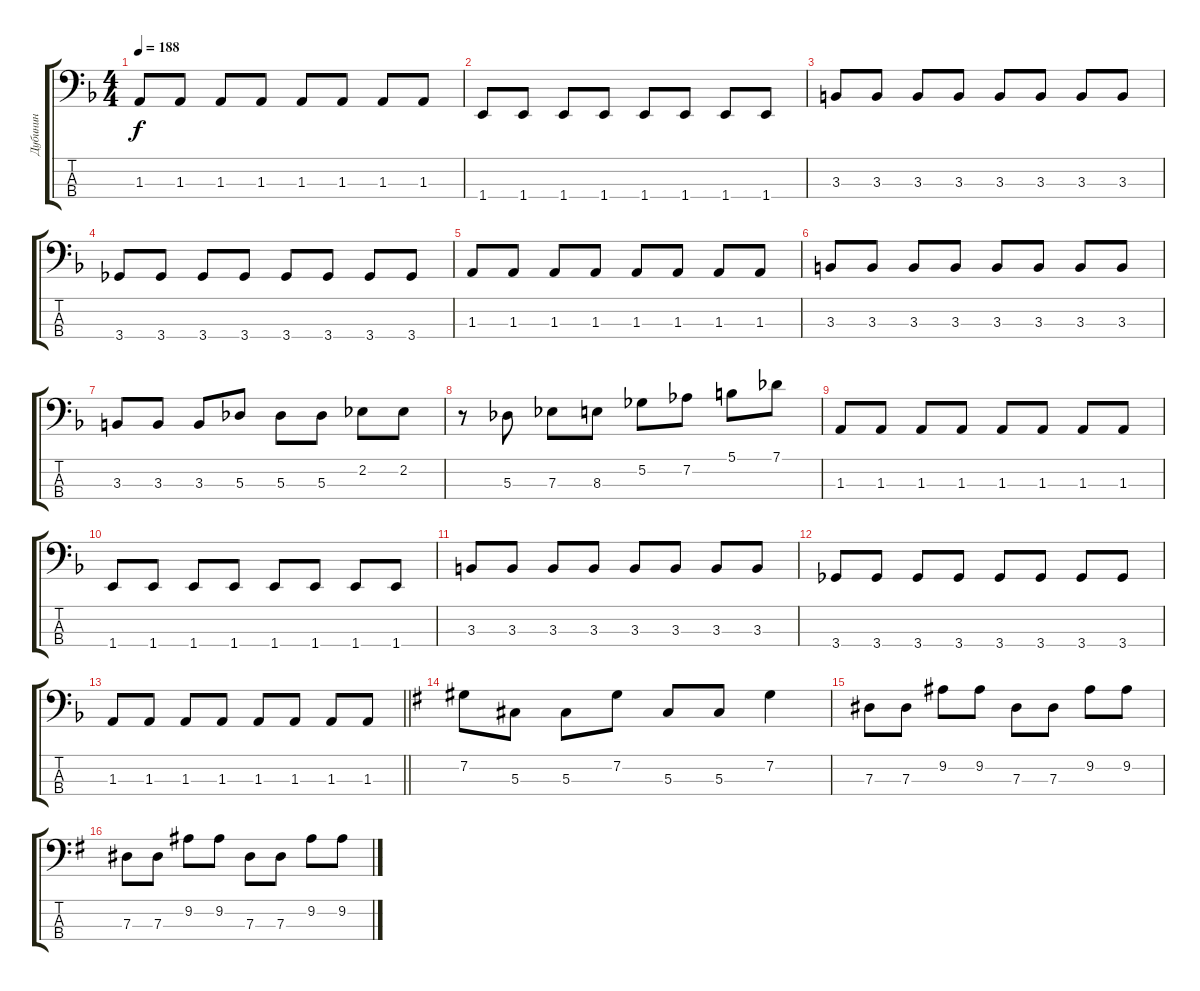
\track ("Дубинин" "Дубинин") {instrument electricbassfinger}
\staff {score tabs}
\tuning (Gb2 Db2 Ab1 Eb1) {hide}
\ts (4 4)
\tempo 188
\clef f4
\ks f
1.3.8{dy f beam merge} 1.3.8 1.3.8 1.3.8 1.3.8 1.3.8 1.3.8 1.3.8 |
1.4.8 1.4.8 1.4.8 1.4.8 1.4.8 1.4.8 1.4.8 1.4.8 |
3.3.8 3.3.8 3.3.8 3.3.8 3.3.8 3.3.8 3.3.8 3.3.8 |
3.4.8 3.4.8 3.4.8 3.4.8 3.4.8 3.4.8 3.4.8 3.4.8 |
1.3.8 1.3.8 1.3.8 1.3.8 1.3.8 1.3.8 1.3.8 1.3.8 |
3.3.8 3.3.8 3.3.8 3.3.8 3.3.8 3.3.8 3.3.8 3.3.8 |
3.3.8 3.3.8 3.3.8 5.3.8 5.3.8 5.3.8 2.2.8 2.2.8 |
r.8 5.3.8 7.3.8 8.3.8 5.2.8 7.2.8 5.1.8 7.1.8 |
1.3.8{beam merge} 1.3.8 1.3.8 1.3.8 1.3.8 1.3.8 1.3.8 1.3.8 |
1.4.8 1.4.8 1.4.8 1.4.8 1.4.8 1.4.8 1.4.8 1.4.8 |
3.3.8 3.3.8 3.3.8 3.3.8 3.3.8 3.3.8 3.3.8 3.3.8 |
3.4.8 3.4.8 3.4.8 3.4.8 3.4.8 3.4.8 3.4.8 3.4.8 |
\barLineRight lightlight
1.3.8 1.3.8 1.3.8 1.3.8 1.3.8 1.3.8 1.3.8 1.3.8 |
\ks g
7.2.8 5.3.8 5.3.8 7.2.8 5.3.8 5.3.8 7.2.4 |
7.3.8 7.3.8 9.2.8 9.2.8 7.3.8 7.3.8 9.2.8 9.2.8 |
7.3.8 7.3.8 9.2.8 9.2.8 7.3.8 7.3.8 9.2.8 9.2.8
